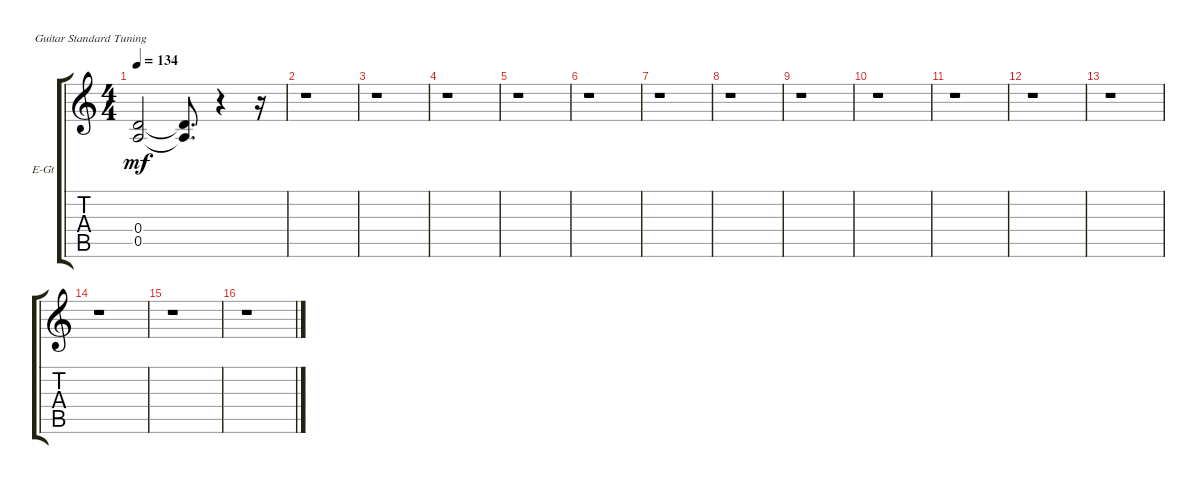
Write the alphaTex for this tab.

\bracketExtendMode groupsimilarinstruments
\firstSystemTrackNameOrientation horizontal
\otherSystemsTrackNameOrientation horizontal
\track ("E-Gt solo" "E-Gt") {instrument electricguitarclean}
\staff {score tabs}
\tuning (E4 B3 G3 D3 A2 E2)
\ts (4 4)
\tempo 134
\clef g2
\ks c
(0.5{t} 0.4{t}).2{dy mf} (0.5{t} 0.4{t}).8{d} r.4 r.16 |
r.1 |
r.1 |
r.1 |
r.1 |
r.1 |
r.1 |
r.1 |
r.1 |
r.1 |
r.1 |
r.1 |
r.1 |
r.1 |
r.1 |
r.1
